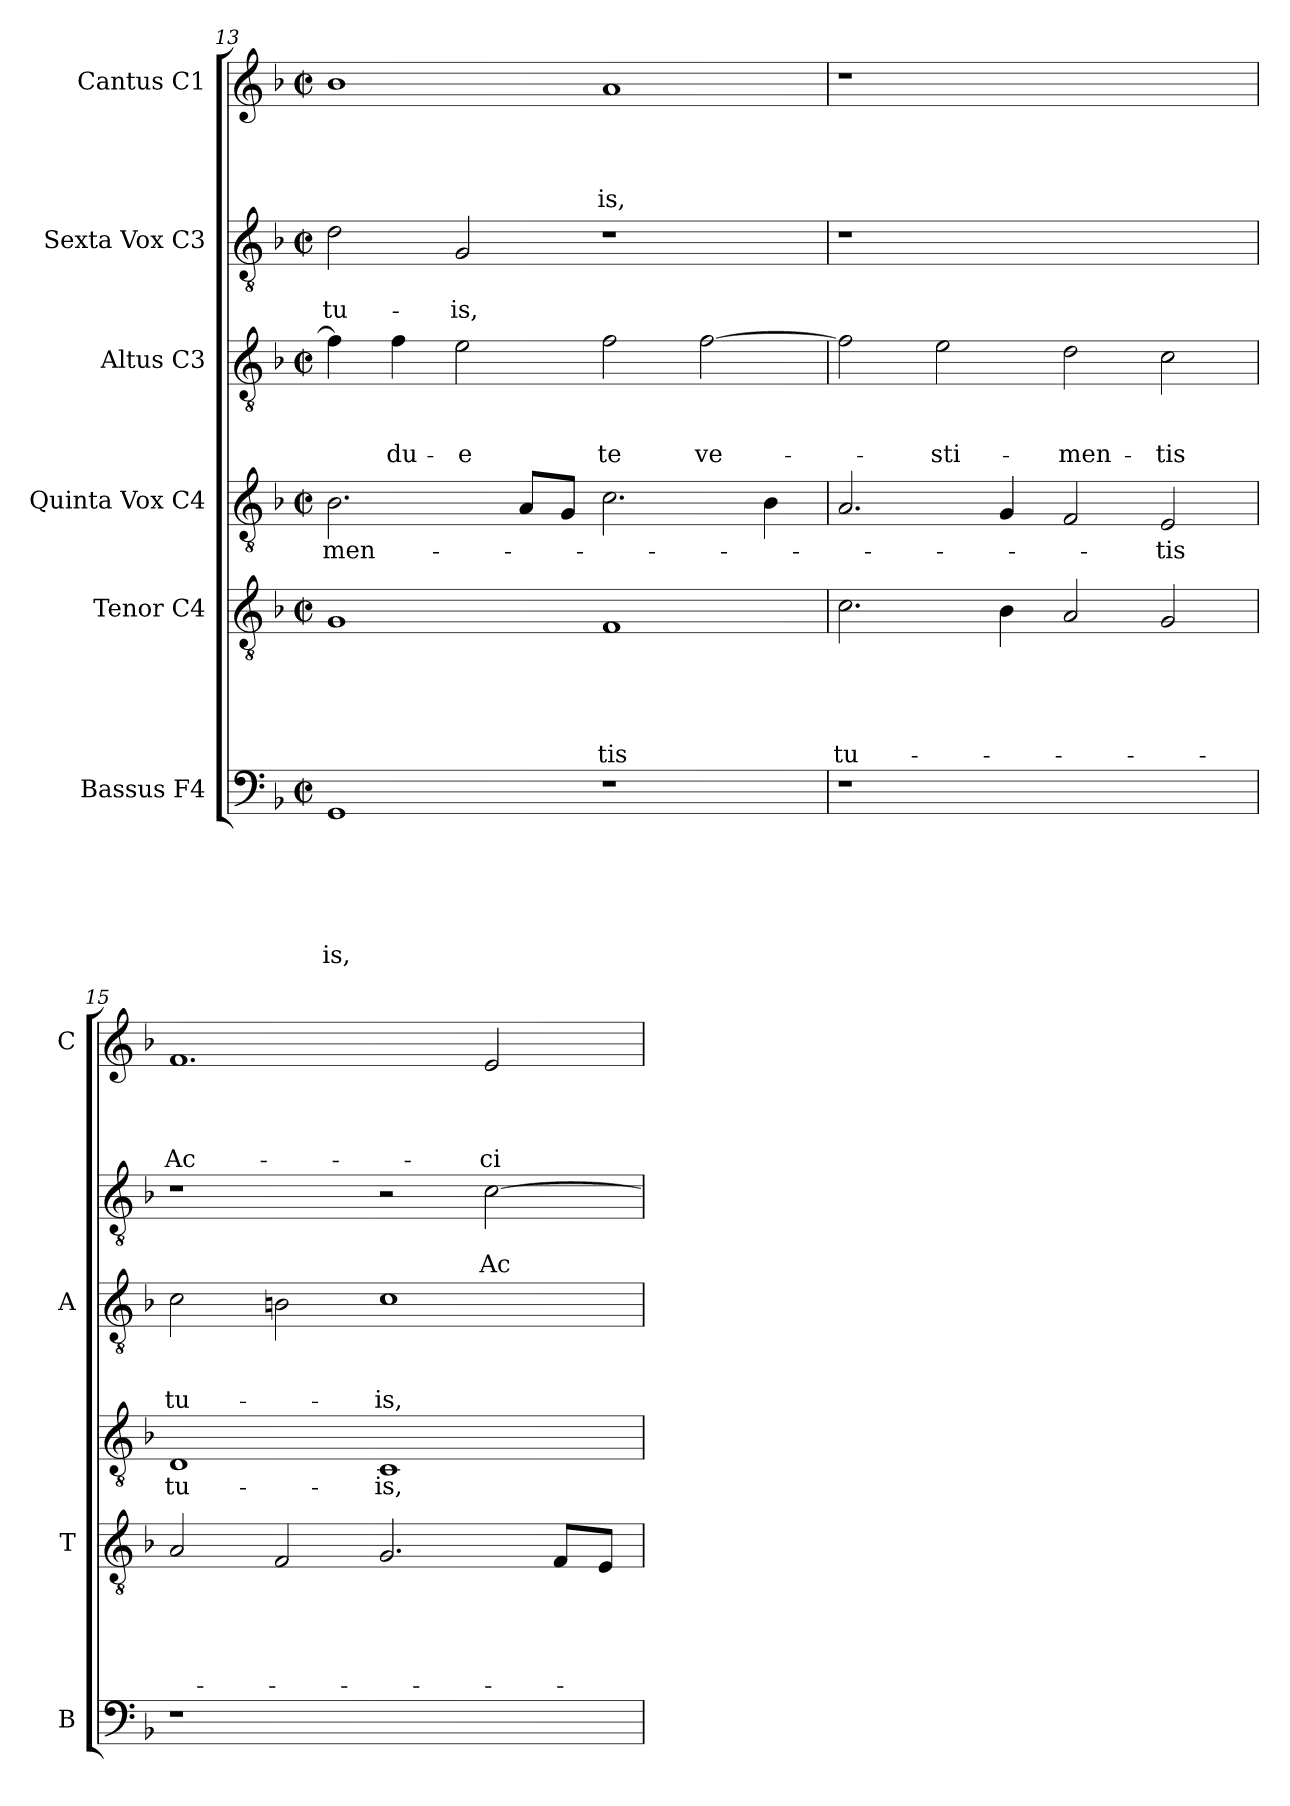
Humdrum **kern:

**kern	**text	**text	**text	**text	**text	**text	**kern	**text	**text	**text	**text	**text	**kern	**text	**kern	**text	**text	**text	**kern	**text	**text	**kern	**text	**text	**text	**text
*part6	*part6	*part6	*part6	*part6	*part6	*part6	*part5	*part5	*part5	*part5	*part5	*part5	*part4	*part4	*part3	*part3	*part3	*part3	*part2	*part2	*part2	*part1	*part1	*part1	*part1	*part1
*staff6	*staff6	*staff6	*staff6	*staff6	*staff6	*staff6	*staff5	*staff5	*staff5	*staff5	*staff5	*staff5	*staff4	*staff4	*staff3	*staff3	*staff3	*staff3	*staff2	*staff2	*staff2	*staff1	*staff1	*staff1	*staff1	*staff1
*I"Bassus F4	*	*	*	*	*	*	*I"Tenor C4	*	*	*	*	*	*I"Quinta Vox C4	*	*I"Altus C3	*	*	*	*I"Sexta Vox C3	*	*	*I"Cantus C1	*	*	*	*
*I'B	*	*	*	*	*	*	*I'T	*	*	*	*	*	*	*	*I'A	*	*	*	*	*	*	*I'C	*	*	*	*
*clefF4	*	*	*	*	*	*	*clefGv2	*	*	*	*	*	*clefGv2	*	*clefGv2	*	*	*	*clefGv2	*	*	*clefG2	*	*	*	*
*k[b-]	*	*	*	*	*	*	*k[b-]	*	*	*	*	*	*k[b-]	*	*k[b-]	*	*	*	*k[b-]	*	*	*k[b-]	*	*	*	*
*F:	*	*	*	*	*	*	*F:	*	*	*	*	*	*F:	*	*F:	*	*	*	*F:	*	*	*F:	*	*	*	*
*M2/2	*	*	*	*	*	*	*M2/2	*	*	*	*	*	*M2/2	*	*M2/2	*	*	*	*M2/2	*	*	*M2/2	*	*	*	*
*met(c|)	*	*	*	*	*	*	*met(c|)	*	*	*	*	*	*met(c|)	*	*met(c|)	*	*	*	*met(c|)	*	*	*met(c|)	*	*	*	*
=13	=13	=13	=13	=13	=13	=13	=13	=13	=13	=13	=13	=13	=13	=13	=13	=13	=13	=13	=13	=13	=13	=13	=13	=13	=13	=13
!	!	!	!	!	!	!LO:LY:b	!	!	!	!	!	!	!	!LO:LY:b	!	!	!	!	!	!	!LO:LY:b	!	!	!	!	!
1GG	.	.	.	.	.	-is,	1G	.	.	.	.	.	2.B-\	-men-	4f\]	.	.	.	2d\	.	tu-	1b-	.	.	.	.
!	!	!	!	!	!	!	!	!	!	!	!	!	!	!	!	!	!	!LO:LY:b	!	!	!	!	!	!	!	!
.	.	.	.	.	.	.	.	.	.	.	.	.	.	.	4f\	.	.	-du-	.	.	.	.	.	.	.	.
!	!	!	!	!	!	!	!	!	!	!	!	!	!	!	!	!	!	!LO:LY:b	!	!	!LO:LY:b	!	!	!	!	!
.	.	.	.	.	.	.	.	.	.	.	.	.	.	.	2e\	.	.	-e	2G/	.	-is,	.	.	.	.	.
.	.	.	.	.	.	.	.	.	.	.	.	.	8A/L	.	.	.	.	.	.	.	.	.	.	.	.	.
.	.	.	.	.	.	.	.	.	.	.	.	.	8G/J	.	.	.	.	.	.	.	.	.	.	.	.	.
!	!	!	!	!	!	!	!	!	!	!	!	!LO:LY:b	!	!	!	!	!	!LO:LY:b	!	!	!	!	!	!	!	!LO:LY:b
1r	.	.	.	.	.	.	1F	.	.	.	.	-tis	2.c\	.	2f\	.	.	te	1r	.	.	1a	.	.	.	-is,
!	!	!	!	!	!	!	!	!	!	!	!	!	!	!	!	!	!	!LO:LY:b	!	!	!	!	!	!	!	!
.	.	.	.	.	.	.	.	.	.	.	.	.	.	.	[2f\	.	.	ve-	.	.	.	.	.	.	.	.
.	.	.	.	.	.	.	.	.	.	.	.	.	4B-\	.	.	.	.	.	.	.	.	.	.	.	.	.
=14	=14	=14	=14	=14	=14	=14	=14	=14	=14	=14	=14	=14	=14	=14	=14	=14	=14	=14	=14	=14	=14	=14	=14	=14	=14	=14
!	!	!	!	!	!	!	!	!	!	!	!	!LO:LY:b	!	!	!	!	!	!	!	!	!	!	!	!	!	!
1r	.	.	.	.	.	.	2.c\	.	.	.	.	tu-	2.A/	.	2f\]	.	.	.	1r	.	.	1r	.	.	.	.
!	!	!	!	!	!	!	!	!	!	!	!	!	!	!	!	!	!	!LO:LY:b	!	!	!	!	!	!	!	!
.	.	.	.	.	.	.	.	.	.	.	.	.	.	.	2e\	.	.	-sti-	.	.	.	.	.	.	.	.
.	.	.	.	.	.	.	4B-\	.	.	.	.	.	4G/	.	.	.	.	.	.	.	.	.	.	.	.	.
!	!	!	!	!	!	!	!	!	!	!	!	!	!	!	!	!	!	!LO:LY:b	!	!	!	!	!	!	!	!
1ryy	.	.	.	.	.	.	2A/	.	.	.	.	.	2F/	.	2d\	.	.	-men-	1ryy	.	.	1ryy	.	.	.	.
!	!	!	!	!	!	!	!	!	!	!	!	!	!	!LO:LY:b	!	!	!	!LO:LY:b	!	!	!	!	!	!	!	!
.	.	.	.	.	.	.	2G/	.	.	.	.	.	2E/	-tis	2c\	.	.	-tis	.	.	.	.	.	.	.	.
=15	=15	=15	=15	=15	=15	=15	=15	=15	=15	=15	=15	=15	=15	=15	=15	=15	=15	=15	=15	=15	=15	=15	=15	=15	=15	=15
!	!	!	!	!	!	!	!	!	!	!	!	!	!	!LO:LY:b	!	!	!	!LO:LY:b	!	!	!	!	!	!	!	!LO:LY:b
1r	.	.	.	.	.	.	2A/	.	.	.	.	.	1D	tu-	2c\	.	.	tu-	1r	.	.	1.f	.	.	.	Ac-
.	.	.	.	.	.	.	2F/	.	.	.	.	.	.	.	2Bn\	.	.	.	.	.	.	.	.	.	.	.
!	!	!	!	!	!	!	!	!	!	!	!	!	!	!LO:LY:b	!	!	!	!LO:LY:b	!	!	!	!	!	!	!	!
1ryy	.	.	.	.	.	.	2.G/	.	.	.	.	.	1C	-is,	1c	.	.	-is,	2r	.	.	.	.	.	.	.
!	!	!	!	!	!	!	!	!	!	!	!	!	!	!	!	!	!	!	!	!	!LO:LY:b	!	!	!	!	!LO:LY:b
.	.	.	.	.	.	.	.	.	.	.	.	.	.	.	.	.	.	.	[2c\	.	Ac-	2e/	.	.	.	-ci-
.	.	.	.	.	.	.	8F/L	.	.	.	.	.	.	.	.	.	.	.	.	.	.	.	.	.	.	.
.	.	.	.	.	.	.	8E/J	.	.	.	.	.	.	.	.	.	.	.	.	.	.	.	.	.	.	.
=	=	=	=	=	=	=	=	=	=	=	=	=	=	=	=	=	=	=	=	=	=	=	=	=	=	=
*-	*-	*-	*-	*-	*-	*-	*-	*-	*-	*-	*-	*-	*-	*-	*-	*-	*-	*-	*-	*-	*-	*-	*-	*-	*-	*-
